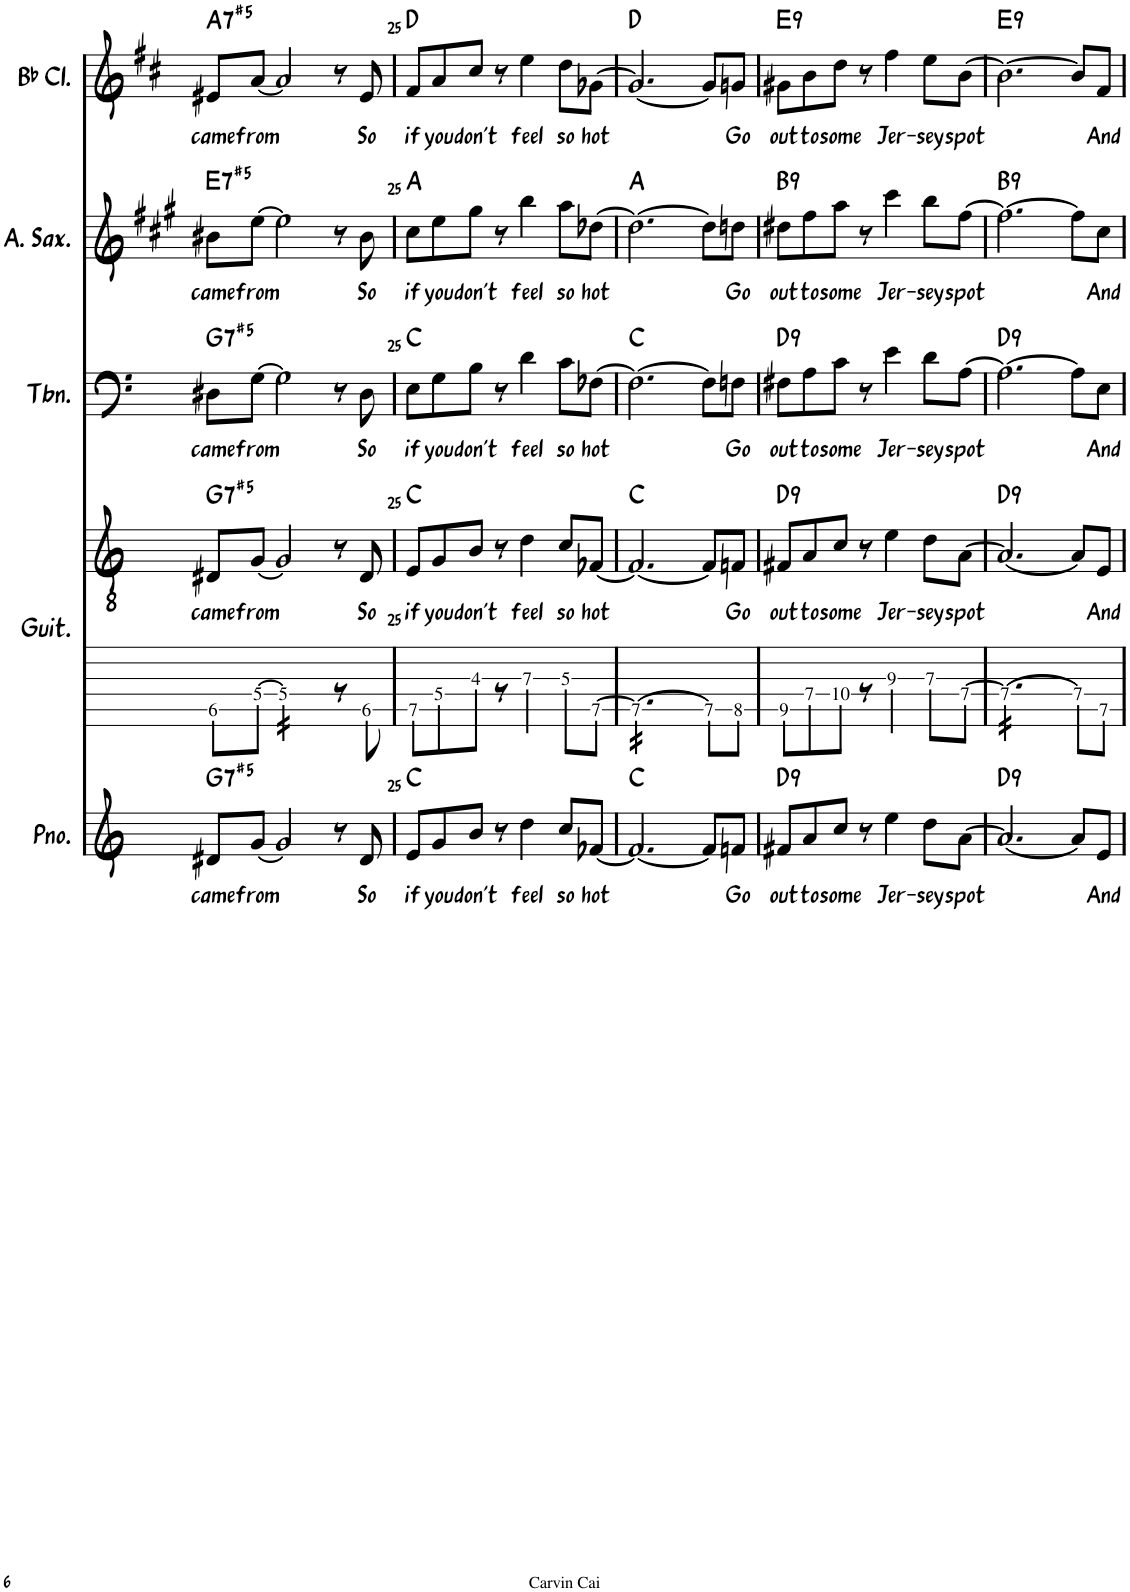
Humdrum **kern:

**kern	**text	**harte	**kern	**kern	**text	**harte	**kern	**text	**harte	**kern	**text	**harte	**kern	**text	**harte
*part5	*part5	*part5	*part4	*part4	*part4	*part4	*part3	*part3	*part3	*part2	*part2	*part2	*part1	*part1	*part1
*staff6	*staff6	*	*staff5	*staff4	*staff4	*	*staff3	*staff3	*	*staff2	*staff2	*	*staff1	*staff1	*
*I"钢琴	*	*	*I"原音吉他	*	*	*	*I"长号	*	*	*I"中音萨克斯	*	*	*I"降B调单簧管	*	*
!!LO:PB:g=z
*clefG2	*	*	*	*clefGv2	*	*	*clefF4	*	*	*clefG2	*	*	*clefG2	*	*
*	*	*	*	*	*	*	*	*	*	*Trd5c9	*	*	*Trd1c2	*	*
*k[]	*	*	*k[]	*k[]	*	*	*k[]	*	*	*k[f#c#g#]	*	*	*k[f#c#]	*	*
*M4/4	*	*	*M4/4	*M4/4	*	*	*M4/4	*	*	*M4/4	*	*	*M4/4	*	*
=24	=24	=24	=24	=24	=24	=24	=24	=24	=24	=24	=24	=24	=24	=24	=24
!	!LO:LY:b	!LO:H:kt=7	!	!	!LO:LY:b	!LO:H:kt=7	!	!LO:LY:b	!LO:H:kt=7	!	!LO:LY:b	!LO:H:kt=7	!	!LO:LY:b	!LO:H:kt=7
8d#X/L	came	G:(3,#5,b7)	8D#X\L	8D#X/L	came	G:(3,#5,b7)	8D#X\L	came	G:(3,#5,b7)	8b#X\L	came	E:(3,#5,b7)	8e#X/L	came	A:(3,#5,b7)
!	!LO:LY:b	!	!	!	!LO:LY:b	!	!	!LO:LY:b	!	!	!LO:LY:b	!	!	!LO:LY:b	!
[8g/J	from	.	[8G\J	[8G/J	from	.	[8G\J	from	.	[8ee\J	from	.	[8a/J	from	.
2g/]	.	.	2G\]	2G/]	.	.	2G\]	.	.	2ee\]	.	.	2a/]	.	.
8r	.	.	8r	8r	.	.	8r	.	.	8r	.	.	8r	.	.
!	!LO:LY:b	!	!	!	!LO:LY:b	!	!	!LO:LY:b	!	!	!LO:LY:b	!	!	!LO:LY:b	!
8d#/	So	.	8D#\	8D#/	So	.	8D#\	So	.	8b#\	So	.	8e#/	So	.
=25	=25	=25	=25	=25	=25	=25	=25	=25	=25	=25	=25	=25	=25	=25	=25
!	!LO:LY:b	!	!	!	!LO:LY:b	!	!	!LO:LY:b	!	!	!LO:LY:b	!	!	!LO:LY:b	!
8e/L	if	C:maj	8E\L	8E/L	if	C:maj	8E\L	if	C:maj	8cc#\L	if	A:maj	8f#/L	if	D:maj
!	!LO:LY:b	!	!	!	!LO:LY:b	!	!	!LO:LY:b	!	!	!LO:LY:b	!	!	!LO:LY:b	!
8g/	you	.	8G\	8G/	you	.	8G\	you	.	8ee\	you	.	8a/	you	.
!	!LO:LY:b	!	!	!	!LO:LY:b	!	!	!LO:LY:b	!	!	!LO:LY:b	!	!	!LO:LY:b	!
8b/J	don't	.	8B\J	8B/J	don't	.	8B\J	don't	.	8gg#\J	don't	.	8cc#/J	don't	.
8r	.	.	8r	8r	.	.	8r	.	.	8r	.	.	8r	.	.
!	!LO:LY:b	!	!	!	!LO:LY:b	!	!	!LO:LY:b	!	!	!LO:LY:b	!	!	!LO:LY:b	!
4dd\	feel	.	4d\	4d\	feel	.	4d\	feel	.	4bb\	feel	.	4ee\	feel	.
!	!LO:LY:b	!	!	!	!LO:LY:b	!	!	!LO:LY:b	!	!	!LO:LY:b	!	!	!LO:LY:b	!
8cc/L	so	.	8c\L	8c/L	so	.	8c\L	so	.	8aa\L	so	.	8dd\L	so	.
!	!LO:LY:b	!	!	!	!LO:LY:b	!	!	!LO:LY:b	!	!	!LO:LY:b	!	!	!LO:LY:b	!
[8f-X/J	hot	.	[8F-X\J	[8F-X/J	hot	.	[8F-X\J	hot	.	[8dd-X\J	hot	.	[8g-X\J	hot	.
=26	=26	=26	=26	=26	=26	=26	=26	=26	=26	=26	=26	=26	=26	=26	=26
2.f-/_	.	C:maj	2.F-\_	2.F-/_	.	C:maj	2.F-\_	.	C:maj	2.dd-\_	.	A:maj	2.g-/_	.	D:maj
8f-/L]	.	.	8F-\L]	8F-/L]	.	.	8F-\L]	.	.	8dd-\L]	.	.	8g-/L]	.	.
!	!LO:LY:b	!	!	!	!LO:LY:b	!	!	!LO:LY:b	!	!	!LO:LY:b	!	!	!LO:LY:b	!
8fn/J	Go	.	8Fn\J	8Fn/J	Go	.	8Fn\J	Go	.	8ddn\J	Go	.	8gn/J	Go	.
=27	=27	=27	=27	=27	=27	=27	=27	=27	=27	=27	=27	=27	=27	=27	=27
!	!LO:LY:b	!LO:H:kt=9	!	!	!LO:LY:b	!LO:H:kt=9	!	!LO:LY:b	!LO:H:kt=9	!	!LO:LY:b	!LO:H:kt=9	!	!LO:LY:b	!LO:H:kt=9
8f#X/L	out	D:9	8F#X\L	8F#X/L	out	D:9	8F#X\L	out	D:9	8dd#X\L	out	B:9	8g#X\L	out	E:9
!	!LO:LY:b	!	!	!	!LO:LY:b	!	!	!LO:LY:b	!	!	!LO:LY:b	!	!	!LO:LY:b	!
8a/	to	.	8A\	8A/	to	.	8A\	to	.	8ff#\	to	.	8b\	to	.
!	!LO:LY:b	!	!	!	!LO:LY:b	!	!	!LO:LY:b	!	!	!LO:LY:b	!	!	!LO:LY:b	!
8cc/J	some	.	8c\J	8c/J	some	.	8c\J	some	.	8aa\J	some	.	8dd\J	some	.
8r	.	.	8r	8r	.	.	8r	.	.	8r	.	.	8r	.	.
!	!LO:LY:b	!	!	!	!LO:LY:b	!	!	!LO:LY:b	!	!	!LO:LY:b	!	!	!LO:LY:b	!
4ee\	Jer-	.	4e\	4e\	Jer-	.	4e\	Jer-	.	4ccc#\	Jer-	.	4ff#\	Jer-	.
!	!LO:LY:b	!	!	!	!LO:LY:b	!	!	!LO:LY:b	!	!	!LO:LY:b	!	!	!LO:LY:b	!
8dd\L	-sey	.	8d\L	8d\L	-sey	.	8d\L	-sey	.	8bb\L	-sey	.	8ee\L	-sey	.
!	!LO:LY:b	!	!	!	!LO:LY:b	!	!	!LO:LY:b	!	!	!LO:LY:b	!	!	!LO:LY:b	!
[8a\J	spot	.	[8A\J	[8A\J	spot	.	[8A\J	spot	.	[8ff#\J	spot	.	[8b\J	spot	.
=28	=28	=28	=28	=28	=28	=28	=28	=28	=28	=28	=28	=28	=28	=28	=28
!	!	!LO:H:kt=9	!	!	!	!LO:H:kt=9	!	!	!LO:H:kt=9	!	!	!LO:H:kt=9	!	!	!LO:H:kt=9
2.a/_	.	D:9	2.A\_	2.A/_	.	D:9	2.A\_	.	D:9	2.ff#\_	.	B:9	2.b\_	.	E:9
8a/L]	.	.	8A\L]	8A/L]	.	.	8A\L]	.	.	8ff#\L]	.	.	8b/L]	.	.
!	!LO:LY:b	!	!	!	!LO:LY:b	!	!	!LO:LY:b	!	!	!LO:LY:b	!	!	!LO:LY:b	!
8e/J	And	.	8E\J	8E/J	And	.	8E\J	And	.	8cc#\J	And	.	8f#/J	And	.
=	=	=	=	=	=	=	=	=	=	=	=	=	=	=	=
*-	*-	*-	*-	*-	*-	*-	*-	*-	*-	*-	*-	*-	*-	*-	*-
